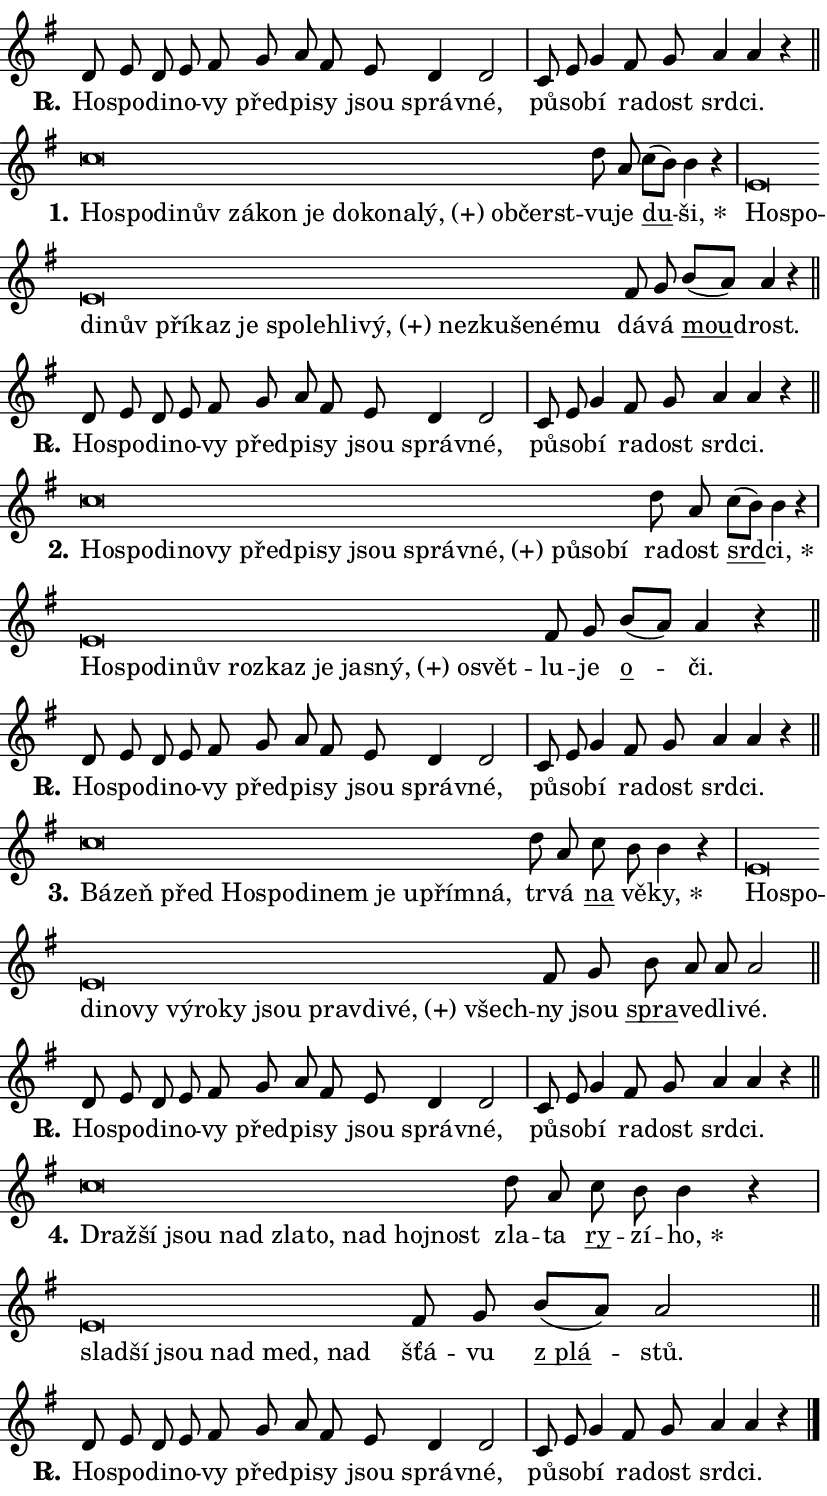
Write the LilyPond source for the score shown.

\version "2.24.0"
\header { tagline = "" }
\paper {
  indent = 0\cm
  top-margin = 0\cm
  right-margin = 0.13\cm % to fit lyric hyphens
  bottom-margin = 0\cm
  left-margin = 0\cm
  paper-width = 14\cm
  page-breaking = #ly:one-page-breaking
  system-system-spacing.basic-distance = #11
  score-system-spacing.basic-distance = #11
  ragged-last = ##f
}


%% Author: Thomas Morley
%% https://lists.gnu.org/archive/html/lilypond-user/2020-05/msg00002.html
#(define (line-position grob)
"Returns position of @var[grob} in current system:
   @code{'start}, if at first time-step
   @code{'end}, if at last time-step
   @code{'middle} otherwise
"
  (let* ((col (ly:item-get-column grob))
         (ln (ly:grob-object col 'left-neighbor))
         (rn (ly:grob-object col 'right-neighbor))
         (col-to-check-left (if (ly:grob? ln) ln col))
         (col-to-check-right (if (ly:grob? rn) rn col))
         (break-dir-left
           (and
             (ly:grob-property col-to-check-left 'non-musical #f)
             (ly:item-break-dir col-to-check-left)))
         (break-dir-right
           (and
             (ly:grob-property col-to-check-right 'non-musical #f)
             (ly:item-break-dir col-to-check-right))))
        (cond ((eqv? 1 break-dir-left) 'start)
              ((eqv? -1 break-dir-right) 'end)
              (else 'middle))))

#(define (tranparent-at-line-position vctor)
  (lambda (grob)
  "Relying on @code{line-position} select the relevant enry from @var{vctor}.
Used to determine transparency,"
    (case (line-position grob)
      ((end) (not (vector-ref vctor 0)))
      ((middle) (not (vector-ref vctor 1)))
      ((start) (not (vector-ref vctor 2))))))

noteHeadBreakVisibility =
#(define-music-function (break-visibility)(vector?)
"Makes @code{NoteHead}s transparent relying on @var{break-visibility}"
#{
  \override NoteHead.transparent =
    #(tranparent-at-line-position break-visibility)
#})

#(define delete-ledgers-for-transparent-note-heads
  (lambda (grob)
    "Reads whether a @code{NoteHead} is transparent.
If so this @code{NoteHead} is removed from @code{'note-heads} from
@var{grob}, which is supposed to be @code{LedgerLineSpanner}.
As a result ledgers are not printed for this @code{NoteHead}"
    (let* ((nhds-array (ly:grob-object grob 'note-heads))
           (nhds-list
             (if (ly:grob-array? nhds-array)
                 (ly:grob-array->list nhds-array)
                 '()))
           ;; Relies on the transparent-property being done before
           ;; Staff.LedgerLineSpanner.after-line-breaking is executed.
           ;; This is fragile ...
           (to-keep
             (remove
               (lambda (nhd)
                 (ly:grob-property nhd 'transparent #f))
               nhds-list)))
      ;; TODO find a better method to iterate over grob-arrays, similiar
      ;; to filter/remove etc for lists
      ;; For now rebuilt from scratch
      (set! (ly:grob-object grob 'note-heads)  '())
      (for-each
        (lambda (nhd)
          (ly:pointer-group-interface::add-grob grob 'note-heads nhd))
        to-keep))))

squashNotes = {
  \override NoteHead.X-extent = #'(-0.2 . 0.2)
  \override NoteHead.Y-extent = #'(-0.75 . 0)
  \override NoteHead.stencil =
    #(lambda (grob)
       (let ((pos (ly:grob-property grob 'staff-position)))
         (begin
           (if (< pos -7) (display "ERROR: Lower brevis then expected\n") (display ""))
           (if (<= pos -6) ly:text-interface::print ly:note-head::print))))
}
unSquashNotes = {
  \revert NoteHead.X-extent
  \revert NoteHead.Y-extent
  \revert NoteHead.stencil
}

hideNotes = \noteHeadBreakVisibility #begin-of-line-visible
unHideNotes = \noteHeadBreakVisibility #all-visible

% work-around for resetting accidentals
% https://lilypond.org/doc/v2.23/Documentation/notation/displaying-rhythms#unmetered-music
cadenzaMeasure = {
  \cadenzaOff
  \partial 1024 s1024
  \cadenzaOn
}

#(define-markup-command (accent layout props text) (markup?)
  "Underline accented syllable"
  (interpret-markup layout props
    #{\markup \override #'(offset . 4.3) \underline { #text }#}))

responsum = \markup \concat {
  "R" \hspace #-1.05 \path #0.1 #'((moveto 0 0.07) (lineto 0.9 0.8)) \hspace #0.05 "."
}

spaceSize = #0.6828661417322834 % exact space size for TeX Gyre Schola

\layout {
  \context {
    \Staff
    \remove "Time_signature_engraver"
    \override LedgerLineSpanner.after-line-breaking = #delete-ledgers-for-transparent-note-heads
  }
  \context {
    \Lyrics {
      \override LyricSpace.minimum-distance = \spaceSize
      \override LyricText.font-name = #"TeX Gyre Schola"
      \override LyricText.font-size = 1
      \override StanzaNumber.font-name = #"TeX Gyre Schola Bold"
      \override StanzaNumber.font-size = 1
    }
  }
  \context {
    \Score 
    \override NoteHead.text =
      #(lambda (grob) 
        (let ((pos (ly:grob-property grob 'staff-position)))
          #{\markup {
            \combine
              \halign #-0.55 \raise #(if (= pos -6) 0 0.5) \override #'(thickness . 2) \draw-line #'(3.2 . 0)
              \musicglyph "noteheads.sM1"
          }#}))
  }
}

% magnetic-lyrics.ily
%
%   written by
%     Jean Abou Samra <jean@abou-samra.fr>
%     Werner Lemberg <wl@gnu.org>
%
%   adapted by
%     Jiri Hon <jiri.hon@gmail.com>
%
% Version 2022-Apr-15

% https://www.mail-archive.com/lilypond-user@gnu.org/msg149350.html

#(define (Left_hyphen_pointer_engraver context)
   "Collect syllable-hyphen-syllable occurrences in lyrics and store
them in properties.  This engraver only looks to the left.  For
example, if the lyrics input is @code{foo -- bar}, it does the
following.

@itemize @bullet
@item
Set the @code{text} property of the @code{LyricHyphen} grob between
@q{foo} and @q{bar} to @code{foo}.

@item
Set the @code{left-hyphen} property of the @code{LyricText} grob with
text @q{foo} to the @code{LyricHyphen} grob between @q{foo} and
@q{bar}.
@end itemize

Use this auxiliary engraver in combination with the
@code{lyric-@/text::@/apply-@/magnetic-@/offset!} hook."
   (let ((hyphen #f)
         (text #f))
     (make-engraver
      (acknowledgers
       ((lyric-syllable-interface engraver grob source-engraver)
        (set! text grob)))
      (end-acknowledgers
       ((lyric-hyphen-interface engraver grob source-engraver)
        ;(when (not (grob::has-interface grob 'lyric-space-interface))
          (set! hyphen grob)));)
      ((stop-translation-timestep engraver)
       (when (and text hyphen)
         (ly:grob-set-object! text 'left-hyphen hyphen))
       (set! text #f)
       (set! hyphen #f)))))

#(define (lyric-text::apply-magnetic-offset! grob)
   "If the space between two syllables is less than the value in
property @code{LyricText@/.details@/.squash-threshold}, move the right
syllable to the left so that it gets concatenated with the left
syllable.

Use this function as a hook for
@code{LyricText@/.after-@/line-@/breaking} if the
@code{Left_@/hyphen_@/pointer_@/engraver} is active."
   (let ((hyphen (ly:grob-object grob 'left-hyphen #f)))
     (when hyphen
       (let ((left-text (ly:spanner-bound hyphen LEFT)))
         (when (grob::has-interface left-text 'lyric-syllable-interface)
           (let* ((common (ly:grob-common-refpoint grob left-text X))
                  (this-x-ext (ly:grob-extent grob common X))
                  (left-x-ext
                   (begin
                     ;; Trigger magnetism for left-text.
                     (ly:grob-property left-text 'after-line-breaking)
                     (ly:grob-extent left-text common X)))
                  ;; `delta` is the gap width between two syllables.
                  (delta (- (interval-start this-x-ext)
                            (interval-end left-x-ext)))
                  (details (ly:grob-property grob 'details))
                  (threshold (assoc-get 'squash-threshold details 0.2)))
             (when (< delta threshold)
               (let* (;; We have to manipulate the input text so that
                      ;; ligatures crossing syllable boundaries are not
                      ;; disabled.  For languages based on the Latin
                      ;; script this is essentially a beautification.
                      ;; However, for non-Western scripts it can be a
                      ;; necessity.
                      (lt (ly:grob-property left-text 'text))
                      (rt (ly:grob-property grob 'text))
                      (is-space (grob::has-interface hyphen 'lyric-space-interface))
                      (space (if is-space " " ""))
                      (extra-delta (if is-space spaceSize 0))
                      ;; Append new syllable.
                      (ltrt-space (if (and (string? lt) (string? rt))
                                (string-append lt space rt)
                                (make-concat-markup (list lt space rt))))
                      ;; Right-align `ltrt` to the right side.
                      (ltrt-space-markup (grob-interpret-markup
                               grob
                               (make-translate-markup
                                (cons (interval-length this-x-ext) 0)
                                (make-right-align-markup ltrt-space)))))
                 (begin
                   ;; Don't print `left-text`.
                   (ly:grob-set-property! left-text 'stencil #f)
                   ;; Set text and stencil (which holds all collected
                   ;; syllables so far) and shift it to the left.
                   (ly:grob-set-property! grob 'text ltrt-space)
                   (ly:grob-set-property! grob 'stencil ltrt-space-markup)
                   (ly:grob-translate-axis! grob (- (- delta extra-delta)) X))))))))))


#(define (lyric-hyphen::displace-bounds-first grob)
   ;; Make very sure this callback isn't triggered too early.
   (let ((left (ly:spanner-bound grob LEFT))
         (right (ly:spanner-bound grob RIGHT)))
     (ly:grob-property left 'after-line-breaking)
     (ly:grob-property right 'after-line-breaking)
     (ly:lyric-hyphen::print grob)))

squashThreshold = #0.4

\layout {
  \context {
    \Lyrics
    \consists #Left_hyphen_pointer_engraver
    \override LyricText.after-line-breaking =
      #lyric-text::apply-magnetic-offset!
    \override LyricHyphen.stencil = #lyric-hyphen::displace-bounds-first
    \override LyricText.details.squash-threshold = \squashThreshold
    \override LyricHyphen.minimum-distance = 0
    \override LyricHyphen.minimum-length = \squashThreshold
  }
}

squashText = \override LyricText.details.squash-threshold = 9999
unSquashText = \override LyricText.details.squash-threshold = \squashThreshold

leftText = \override LyricText.self-alignment-X = #LEFT
unLeftText = \revert LyricText.self-alignment-X

starOffset = #(lambda (grob) 
                (let ((x_offset (ly:self-alignment-interface::aligned-on-x-parent grob)))
                  (if (= x_offset 0) 0 (+ x_offset 1.2))))

star = #(define-music-function (syllable)(string?)
"Append star separator at the end of a syllable"
#{
  \once \override LyricText.X-offset = #starOffset
  \lyricmode { \markup {
    #syllable
    \override #'((font-name . "TeX Gyre Schola Bold")) \hspace #0.2 \lower #0.65 \larger "*"
  } }
#})

starAccent = #(define-music-function (syllable)(string?)
"Append star separator at the end of a syllable and make accent"
#{
  \once \override LyricText.X-offset = #starOffset
  \lyricmode { \markup {
    \accent #syllable
    \override #'((font-name . "TeX Gyre Schola Bold")) \hspace #0.2 \lower #0.65 \larger "*"
  } }
#})

breath = #(define-music-function (syllable)(string?)
"Append breathing indicator at the end of a syllable"
#{
  \lyricmode { \markup { #syllable "+" } }
#})

optionalBreath = #(define-music-function (syllable)(string?)
"Append optional breathing indicator at the end of a syllable"
#{
  \lyricmode { \markup { #syllable "(+)" } }
#})


\score {
    <<
        \new Voice = "melody" { \cadenzaOn \key g \major \relative { d'8 e d e fis \bar "" g a fis e \bar "" d4 d2 \cadenzaMeasure \bar "|" c8 e g4 \bar "" fis8 g a4 a r \cadenzaMeasure \bar "||" \break } }
        \new Lyrics \lyricsto "melody" { \lyricmode { \set stanza = \responsum
Ho -- spo -- di -- no -- vy před -- pi -- sy jsou správ -- né, pů -- so -- bí ra -- dost srd -- ci. } }
    >>
    \layout {}
}

\score {
    <<
        \new Voice = "melody" { \cadenzaOn \key g \major \relative { \squashNotes c''\breve*1/16 \hideNotes \breve*1/16 \bar "" \breve*1/16 \bar "" \breve*1/16 \bar "" \breve*1/16 \bar "" \breve*1/16 \bar "" \breve*1/16 \bar "" \breve*1/16 \bar "" \breve*1/16 \bar "" \breve*1/16 \bar "" \breve*1/16 \bar "" \breve*1/16 \breve*1/16 \bar "" \unHideNotes \unSquashNotes d8 a \bar "" c[( b)] b4 r \cadenzaMeasure \bar "|" \squashNotes e,\breve*1/16 \hideNotes \breve*1/16 \bar "" \breve*1/16 \bar "" \breve*1/16 \bar "" \breve*1/16 \bar "" \breve*1/16 \bar "" \breve*1/16 \bar "" \breve*1/16 \bar "" \breve*1/16 \bar "" \breve*1/16 \bar "" \breve*1/16 \bar "" \breve*1/16 \bar "" \breve*1/16 \bar "" \breve*1/16 \bar "" \breve*1/16 \breve*1/16 \bar "" \unHideNotes \unSquashNotes fis8 g \bar "" b[( a)] a4 r \cadenzaMeasure \bar "||" \break } }
        \new Lyrics \lyricsto "melody" { \lyricmode { \set stanza = "1."
\leftText Ho -- \squashText spo -- di -- nův zá -- kon je do -- ko -- na -- \optionalBreath lý, ob -- čerst -- \unLeftText \unSquashText vu -- je \markup \accent du -- \star ši, \leftText Ho -- \squashText spo -- di -- nův pří -- kaz je spo -- leh -- li -- \optionalBreath vý, ne -- zku -- še -- né -- mu \unLeftText \unSquashText dá -- vá \markup \accent mou -- drost. } }
    >>
    \layout {}
}

\score {
    <<
        \new Voice = "melody" { \cadenzaOn \key g \major \relative { d'8 e d e fis \bar "" g a fis e \bar "" d4 d2 \cadenzaMeasure \bar "|" c8 e g4 \bar "" fis8 g a4 a r \cadenzaMeasure \bar "||" \break } }
        \new Lyrics \lyricsto "melody" { \lyricmode { \set stanza = \responsum
Ho -- spo -- di -- no -- vy před -- pi -- sy jsou správ -- né, pů -- so -- bí ra -- dost srd -- ci. } }
    >>
    \layout {}
}

\score {
    <<
        \new Voice = "melody" { \cadenzaOn \key g \major \relative { \squashNotes c''\breve*1/16 \hideNotes \breve*1/16 \bar "" \breve*1/16 \bar "" \breve*1/16 \bar "" \breve*1/16 \bar "" \breve*1/16 \bar "" \breve*1/16 \bar "" \breve*1/16 \bar "" \breve*1/16 \bar "" \breve*1/16 \bar "" \breve*1/16 \bar "" \breve*1/16 \bar "" \breve*1/16 \breve*1/16 \bar "" \unHideNotes \unSquashNotes d8 a \bar "" c[( b)] b4 r \cadenzaMeasure \bar "|" \squashNotes e,\breve*1/16 \hideNotes \breve*1/16 \bar "" \breve*1/16 \bar "" \breve*1/16 \bar "" \breve*1/16 \bar "" \breve*1/16 \bar "" \breve*1/16 \bar "" \breve*1/16 \bar "" \breve*1/16 \bar "" \breve*1/16 \breve*1/16 \bar "" \unHideNotes \unSquashNotes fis8 g \bar "" b[( a)] a4 r \cadenzaMeasure \bar "||" \break } }
        \new Lyrics \lyricsto "melody" { \lyricmode { \set stanza = "2."
\leftText Ho -- \squashText spo -- di -- no -- vy před -- pi -- sy jsou správ -- \optionalBreath né, pů -- so -- bí \unLeftText \unSquashText ra -- dost \markup \accent srd -- \star ci, \leftText Ho -- \squashText spo -- di -- nův roz -- kaz je ja -- \optionalBreath sný, o -- svět -- \unLeftText \unSquashText lu -- je \markup \accent o -- či. } }
    >>
    \layout {}
}

\score {
    <<
        \new Voice = "melody" { \cadenzaOn \key g \major \relative { d'8 e d e fis \bar "" g a fis e \bar "" d4 d2 \cadenzaMeasure \bar "|" c8 e g4 \bar "" fis8 g a4 a r \cadenzaMeasure \bar "||" \break } }
        \new Lyrics \lyricsto "melody" { \lyricmode { \set stanza = \responsum
Ho -- spo -- di -- no -- vy před -- pi -- sy jsou správ -- né, pů -- so -- bí ra -- dost srd -- ci. } }
    >>
    \layout {}
}

\score {
    <<
        \new Voice = "melody" { \cadenzaOn \key g \major \relative { \squashNotes c''\breve*1/16 \hideNotes \breve*1/16 \bar "" \breve*1/16 \bar "" \breve*1/16 \bar "" \breve*1/16 \bar "" \breve*1/16 \bar "" \breve*1/16 \bar "" \breve*1/16 \bar "" \breve*1/16 \bar "" \breve*1/16 \breve*1/16 \bar "" \unHideNotes \unSquashNotes d8 a \bar "" c b b4 r \cadenzaMeasure \bar "|" \squashNotes e,\breve*1/16 \hideNotes \breve*1/16 \bar "" \breve*1/16 \bar "" \breve*1/16 \bar "" \breve*1/16 \bar "" \breve*1/16 \bar "" \breve*1/16 \bar "" \breve*1/16 \bar "" \breve*1/16 \bar "" \breve*1/16 \bar "" \breve*1/16 \bar "" \breve*1/16 \breve*1/16 \bar "" \unHideNotes \unSquashNotes fis8 g \bar "" b a a a2 \cadenzaMeasure \bar "||" \break } }
        \new Lyrics \lyricsto "melody" { \lyricmode { \set stanza = "3."
\leftText Bá -- \squashText zeň před Ho -- spo -- di -- nem je u -- přím -- ná, \unLeftText \unSquashText tr -- vá \markup \accent na vě -- \star ky, \leftText Ho -- \squashText spo -- di -- no -- vy vý -- ro -- ky jsou prav -- di -- \optionalBreath vé, všech -- \unLeftText \unSquashText ny jsou \markup \accent spra -- ve -- dli -- vé. } }
    >>
    \layout {}
}

\score {
    <<
        \new Voice = "melody" { \cadenzaOn \key g \major \relative { d'8 e d e fis \bar "" g a fis e \bar "" d4 d2 \cadenzaMeasure \bar "|" c8 e g4 \bar "" fis8 g a4 a r \cadenzaMeasure \bar "||" \break } }
        \new Lyrics \lyricsto "melody" { \lyricmode { \set stanza = \responsum
Ho -- spo -- di -- no -- vy před -- pi -- sy jsou správ -- né, pů -- so -- bí ra -- dost srd -- ci. } }
    >>
    \layout {}
}

\score {
    <<
        \new Voice = "melody" { \cadenzaOn \key g \major \relative { \squashNotes c''\breve*1/16 \hideNotes \breve*1/16 \bar "" \breve*1/16 \bar "" \breve*1/16 \bar "" \breve*1/16 \bar "" \breve*1/16 \bar "" \breve*1/16 \bar "" \breve*1/16 \breve*1/16 \bar "" \unHideNotes \unSquashNotes d8 a \bar "" c b b4 r \cadenzaMeasure \bar "|" \squashNotes e,\breve*1/16 \hideNotes \breve*1/16 \bar "" \breve*1/16 \bar "" \breve*1/16 \bar "" \breve*1/16 \breve*1/16 \bar "" \unHideNotes \unSquashNotes fis8 g \bar "" b[( a)] a2 \cadenzaMeasure \bar "||" \break } }
        \new Lyrics \lyricsto "melody" { \lyricmode { \set stanza = "4."
\leftText Draž -- \squashText ší jsou nad zla -- to, nad hoj -- nost \unLeftText \unSquashText zla -- ta \markup \accent ry -- zí -- \star ho, \leftText slad -- \squashText ší jsou nad med, nad \unLeftText \unSquashText šťá -- vu \markup \accent "z plá" -- stů. } }
    >>
    \layout {}
}

\score {
    <<
        \new Voice = "melody" { \cadenzaOn \key g \major \relative { d'8 e d e fis \bar "" g a fis e \bar "" d4 d2 \cadenzaMeasure \bar "|" c8 e g4 \bar "" fis8 g a4 a r \cadenzaMeasure \bar "||" \break } \bar "|." }
        \new Lyrics \lyricsto "melody" { \lyricmode { \set stanza = \responsum
Ho -- spo -- di -- no -- vy před -- pi -- sy jsou správ -- né, pů -- so -- bí ra -- dost srd -- ci. } }
    >>
    \layout {}
}
